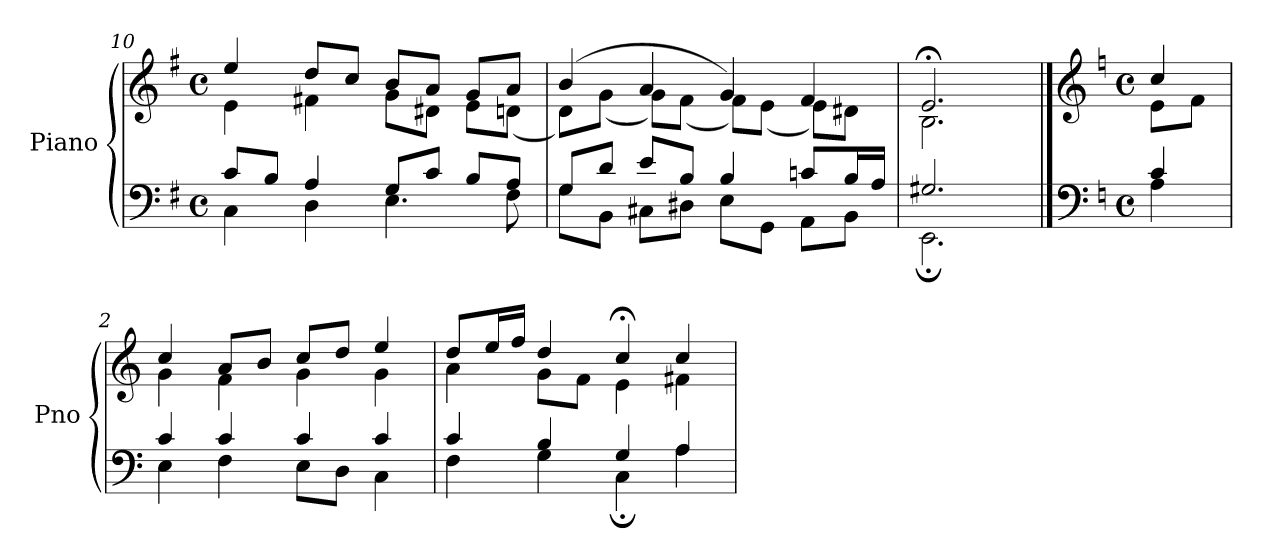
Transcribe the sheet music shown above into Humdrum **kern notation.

**kern	**kern
*part1	*part1
*staff2	*staff1
*I"Piano	*
*I'Pno	*
*clefF4	*clefG2
*k[f#]	*k[f#]
*M4/4	*M4/4
*met(c)	*met(c)
=10	=10
*^	*^
8c/L	4C\	4ee/	4e\
8B/J	.	.	.
4A/	4D\	8dd/L	4f#X\
.	.	8cc/J	.
8G/L	4.E\	8b/L	8g\L
8c/J	.	8a/J	8d#X\J
8B/L	.	8g/L	8e\L
8A/J	8F#\	8a/J	(<8dn\J
=11	=11	=11	=11
8G/L	8G\L	(>4b/	8d\L)
8d/J	8BB\J	.	(<8g\J
8e/L	8C#X\L	4a/	8g\L)
8B/J	8D#X\J	.	(<8f#\J
4B/	8E\L	4g/)	8f#\L)
.	8GG\J	.	(<8e\J
8cn/L	8AA\L	4f#/	8e\L)
16B/L	8BB\J	.	8d#X\J
16A/JJ	.	.	.
=12	=12	=12	=12
2.G#X/	2.EE;\	2.e;</	2.B\
==1	==1	==1	==1
*clefF4	*	*clefG2	*
*k[]	*	*k[]	*
*M4/4	*	*M4/4	*
*met(c)	*	*met(c)	*
4c/	4A\	4cc/	8e\L
.	.	.	8f\J
=2	=2	=2	=2
4c/	4E\	4cc/	4g\
4c/	4F\	8a/L	4f\
.	.	8b/J	.
4c/	8E\L	8cc/L	4g\
.	8D\J	8dd/J	.
4c/	4C\	4ee/	4g\
=3	=3	=3	=3
4c/	4F\	8dd/L	4a\
.	.	16ee/L	.
.	.	16ff/JJ	.
4B/	4G\	4dd/	8g\L
.	.	.	8f\J
4G/	4C;\	4cc;</	4e\
4A/	4A\	4cc/	4f#X\
*v	*v	*	*
*	*v	*v
=	=
*-	*-
